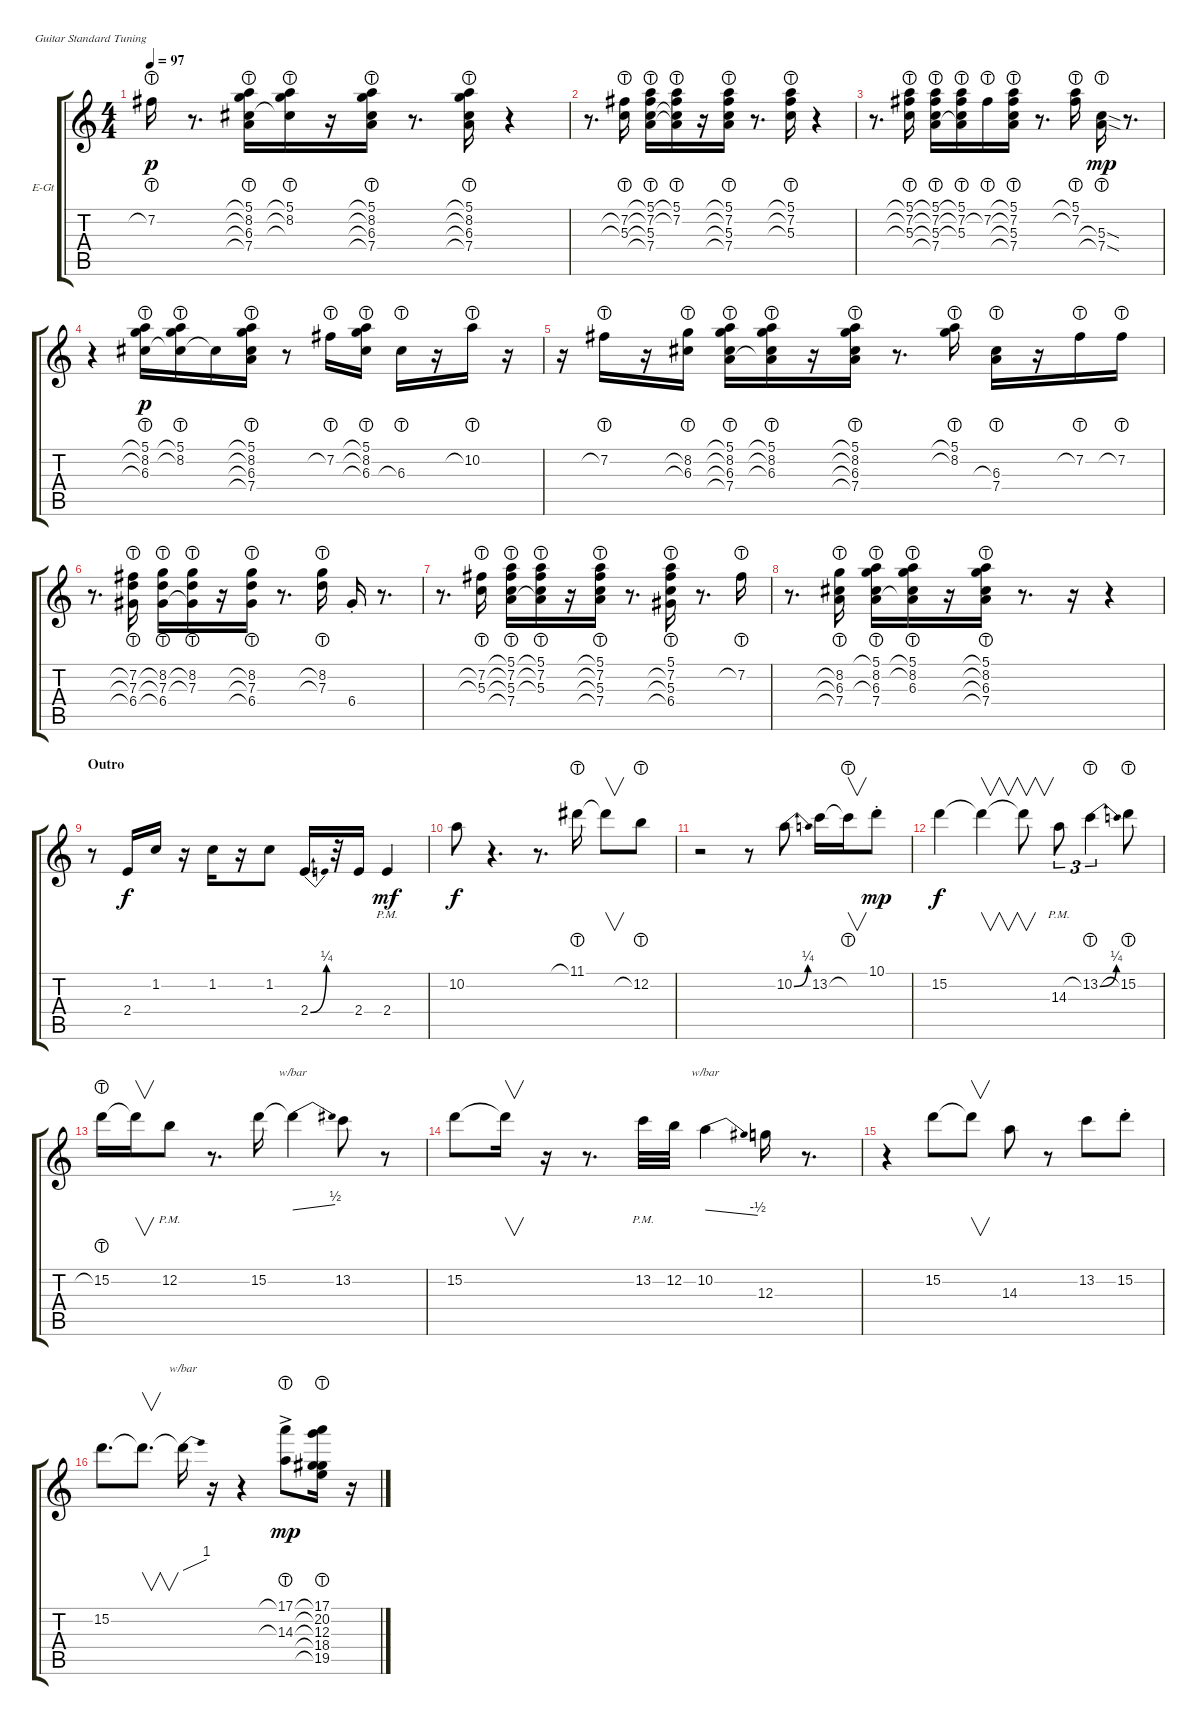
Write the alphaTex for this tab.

\bracketExtendMode groupsimilarinstruments
\firstSystemTrackNameOrientation horizontal
\otherSystemsTrackNameOrientation horizontal
\track ("Rythm Guitar" "E-Gt") {instrument electricguitarclean}
\staff {score tabs}
\tuning (E4 B3 G3 D3 A2 E2)
\ts (4 4)
\tempo 97
\clef g2
\ks c
7.2{lht}.16{dy p} r.8{d} (7.4{lht} 8.2{lht} 5.1{lht} 6.3{lht}).16 (5.1{lht} 8.2{lht} 6.3{lht t}).16 r.16 (7.4{lht} 8.2{lht} 5.1{lht} 6.3{lht}).16 r.8{d} (7.4{lht} 8.2{lht} 5.1{lht} 6.3{lht}).16 r.4 |
r.8{d} (7.2{lht} 5.3{lht}).16 (5.3{lht} 7.4{lht} 7.2{lht} 5.1{lht}).16 (7.4{t} 5.3{t} 7.2{lht} 5.1{lht}).16 r.16 (7.4{lht} 5.3{lht} 7.2{lht} 5.1{lht}).16 r.8{d} (5.1{lht} 5.3{lht} 7.2{lht}).16 r.4 |
r.8{d} (7.2{lht} 5.3{lht} 5.1{lht}).16 (7.2{lht} 5.3{lht} 7.4{lht} 5.1{lht}).16 (7.2{lht} 5.3{lht} 7.4{t} 5.1{lht}).16 7.2{lht}.16 (7.2{lht} 5.3{lht} 7.4{lht} 5.1{lht}).16 r.8{d} (7.2{lht} 5.1{lht}).16 (7.4{sod lht} 5.3{sod lht}).16{dy mp} r.8{d} |
r.4 (5.1{lht} 8.2{lht} 6.3{lht}).16{dy p} (5.1{lht} 8.2{lht} 6.3{t}).16 6.3{t}.16 (6.3{lht} 5.1{lht} 8.2{lht} 7.4{lht}).16 r.8 7.2{lht}.16 (6.3{lht} 5.1{lht} 8.2{lht}).16 6.3{lht}.16 r.16 10.2{lht}.16 r.16 |
r.16 7.2{lht}.16 r.16 (8.2{lht} 6.3{lht}).16 (7.4{lht} 8.2{lht} 5.1{lht} 6.3{lht}).16 (5.1{lht} 8.2{lht} 6.3{lht} 7.4{t}).16 r.16 (7.4{lht} 8.2{lht} 5.1{lht} 6.3{lht}).16 r.8{d} (8.2{lht} 5.1{lht}).16 (7.4 6.3{lht}).16 r.16 7.2{lht}.16 7.2{lht}.16 |
r.8{d} (7.2{lht} 6.4{lht} 7.3{lht}).16 (8.2{lht} 7.3{lht} 6.4{lht}).16 (8.2{lht} 7.3{lht} 6.4{t}).16 r.16 (8.2{lht} 7.3{lht} 6.4{lht}).16 r.8{d} (8.2{lht} 7.3{lht}).16 6.4{st}.16 r.8{d} |
r.8{d} (7.2{lht} 5.3{lht}).16 (7.2{lht} 5.3{lht} 7.4{lht} 5.1{lht}).16 (7.2{lht} 5.3{lht} 7.4{t} 5.1{lht}).16 r.16 (7.2{lht} 5.3{lht} 7.4{lht} 5.1{lht}).16 r.8{d} (7.2{lht} 5.3{lht} 6.4{lht} 5.1).16 r.8{d} 7.2{lht}.16 |
r.8{d} (8.2{lht} 6.3{lht} 7.4{lht}).16 (7.4 5.1{lht} 8.2 6.3{lht}).16 (6.3 7.4{t} 8.2{lht} 5.1{lht}).16 r.16 (6.3{lht} 5.1{lht} 8.2{lht} 7.4{lht}).16 r.8{d} r.16 r.4 |
\section ("" "Outro")
r.8 2.4.16{dy f} 1.2.16 r.16 1.2.16 r.16 1.2.8 2.4{be (bend 0 0 59.4 1)}.16{d} r.32 2.4.16 2.4{pm}.4{dy mf} |
10.2.8{dy f} r.4{d} r.8{d} 11.1{lht}.16 11.1{t}.8{v} 12.2{lht}.8 |
r.2 r.8 10.2{be (bend 29.4 0 59.4 1)}.8 13.2.16 13.2{lht t}.16{v} 10.1{st}.8{dy mp} |
15.2.4{dy f} 15.2{t}.4{v} 15.2{t}.8{v} 14.3{pm}.8{tu (3 2)} 13.2{be (bend 0 0 59.4 1) lht}.4{tu (3 2)} 15.2{lht}.8 |
15.2{lht}.16 15.2{t}.16{v} 12.2{pm}.8 r.8{d} 15.2.16 15.2{t}.4{tbe (dive default 33 0 60 2)} 13.2.8 r.8 |
15.2.8 15.2{t}.16{v} r.16 r.8{d} 13.2{pm}.32 12.2.32 10.2.4{tbe (dive default 50.4 0 60 -2)} 12.3.16 r.8{d} |
r.4 15.2.8 15.2{t}.8{v} 14.3.8 r.8 13.2.8 15.2{st}.8 |
\scale
0.489813 15.2.8{d} 15.2{t}.8{v d} 15.2{t}.16{tbe (dive default 31.799999999999997 0 60 4)} r.16 r.4 (17.1{lht ac} 14.3{lht}).8{dy mp} (17.1{lht} 20.2{lht} 12.3{lht} 18.4{lht} 19.5{lht}).16 r.16
